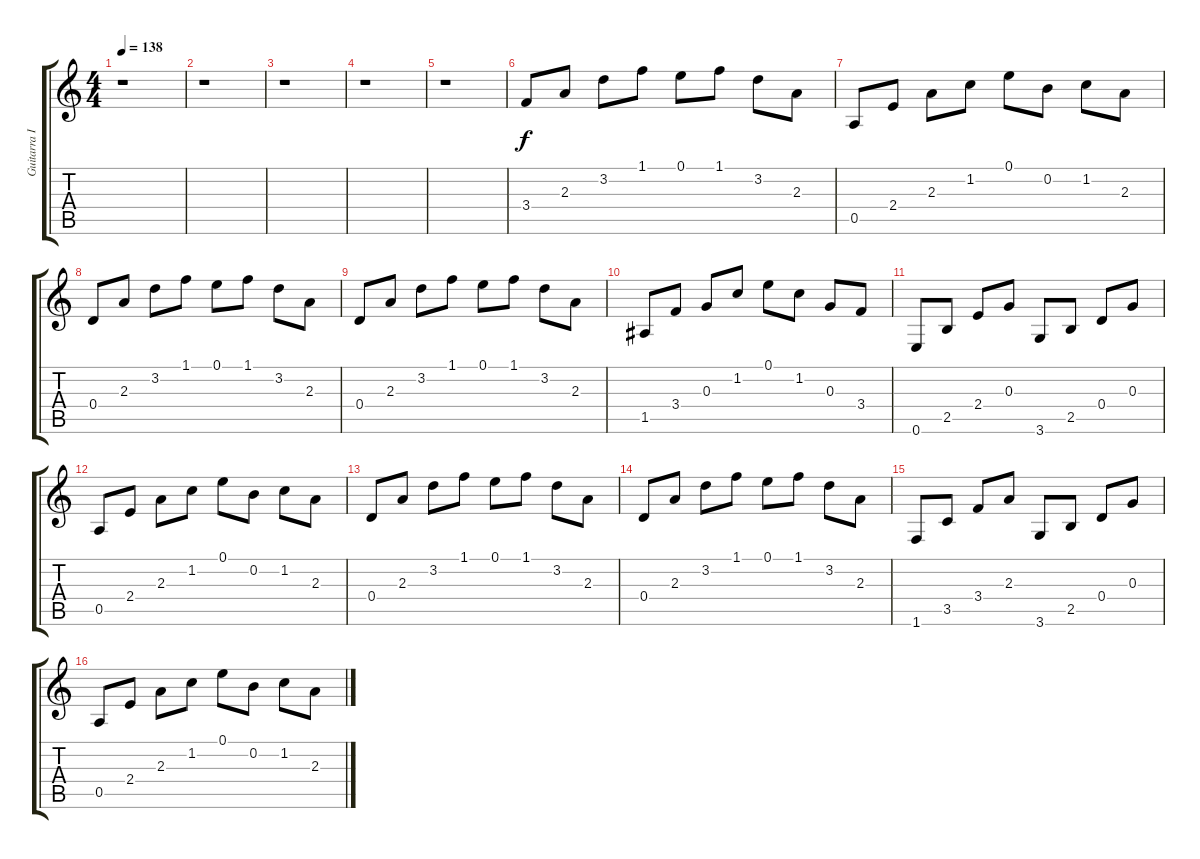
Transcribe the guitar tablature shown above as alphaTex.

\track ("Guitarra I (Limpio)" "Guitarra I") {instrument electricguitarclean}
\staff {score tabs}
\tuning (E4 B3 G3 D3 A2 E2) {hide}
\ts (4 4)
\tempo 138
\clef g2
\ks c
r.1{dy f} |
r.1 |
r.1 |
r.1 |
r.1 |
3.4.8 2.3.8 3.2.8 1.1.8 0.1.8 1.1.8 3.2.8 2.3.8 |
0.5.8 2.4.8 2.3.8 1.2.8 0.1.8 0.2.8 1.2.8 2.3.8 |
0.4.8 2.3.8 3.2.8 1.1.8 0.1.8 1.1.8 3.2.8 2.3.8 |
0.4.8 2.3.8 3.2.8 1.1.8 0.1.8 1.1.8 3.2.8 2.3.8 |
1.5.8 3.4.8 0.3.8 1.2.8 0.1.8 1.2.8 0.3.8 3.4.8 |
0.6.8 2.5.8 2.4.8 0.3.8 3.6.8 2.5.8 0.4.8 0.3.8 |
0.5.8 2.4.8 2.3.8 1.2.8 0.1.8 0.2.8 1.2.8 2.3.8 |
0.4.8 2.3.8 3.2.8 1.1.8 0.1.8 1.1.8 3.2.8 2.3.8 |
0.4.8 2.3.8 3.2.8 1.1.8 0.1.8 1.1.8 3.2.8 2.3.8 |
1.6.8 3.5.8 3.4.8 2.3.8 3.6.8 2.5.8 0.4.8 0.3.8 |
0.5.8 2.4.8 2.3.8 1.2.8 0.1.8 0.2.8 1.2.8 2.3.8
